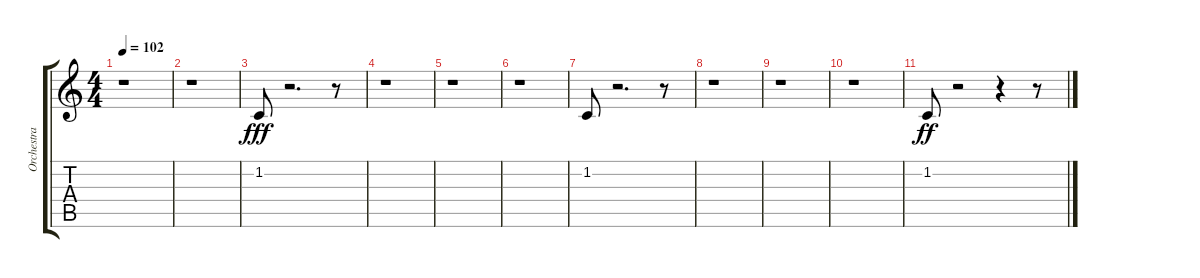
\track ("Orchestra Hit" "Orchestra ") {instrument orchestrahit}
\staff {score tabs}
\tuning (E4 B3 G3 D3 A2 E2) {hide}
\ts (4 4)
\tempo 102
\clef g2
\ks c
r.1{dy ff} |
r.1 |
1.2.8{dy fff} r.2{d} r.8 |
r.1 |
r.1 |
r.1 |
1.2.8 r.2{d} r.8 |
r.1 |
r.1 |
r.1 |
1.2.8{dy ff} r.2 r.4 r.8
